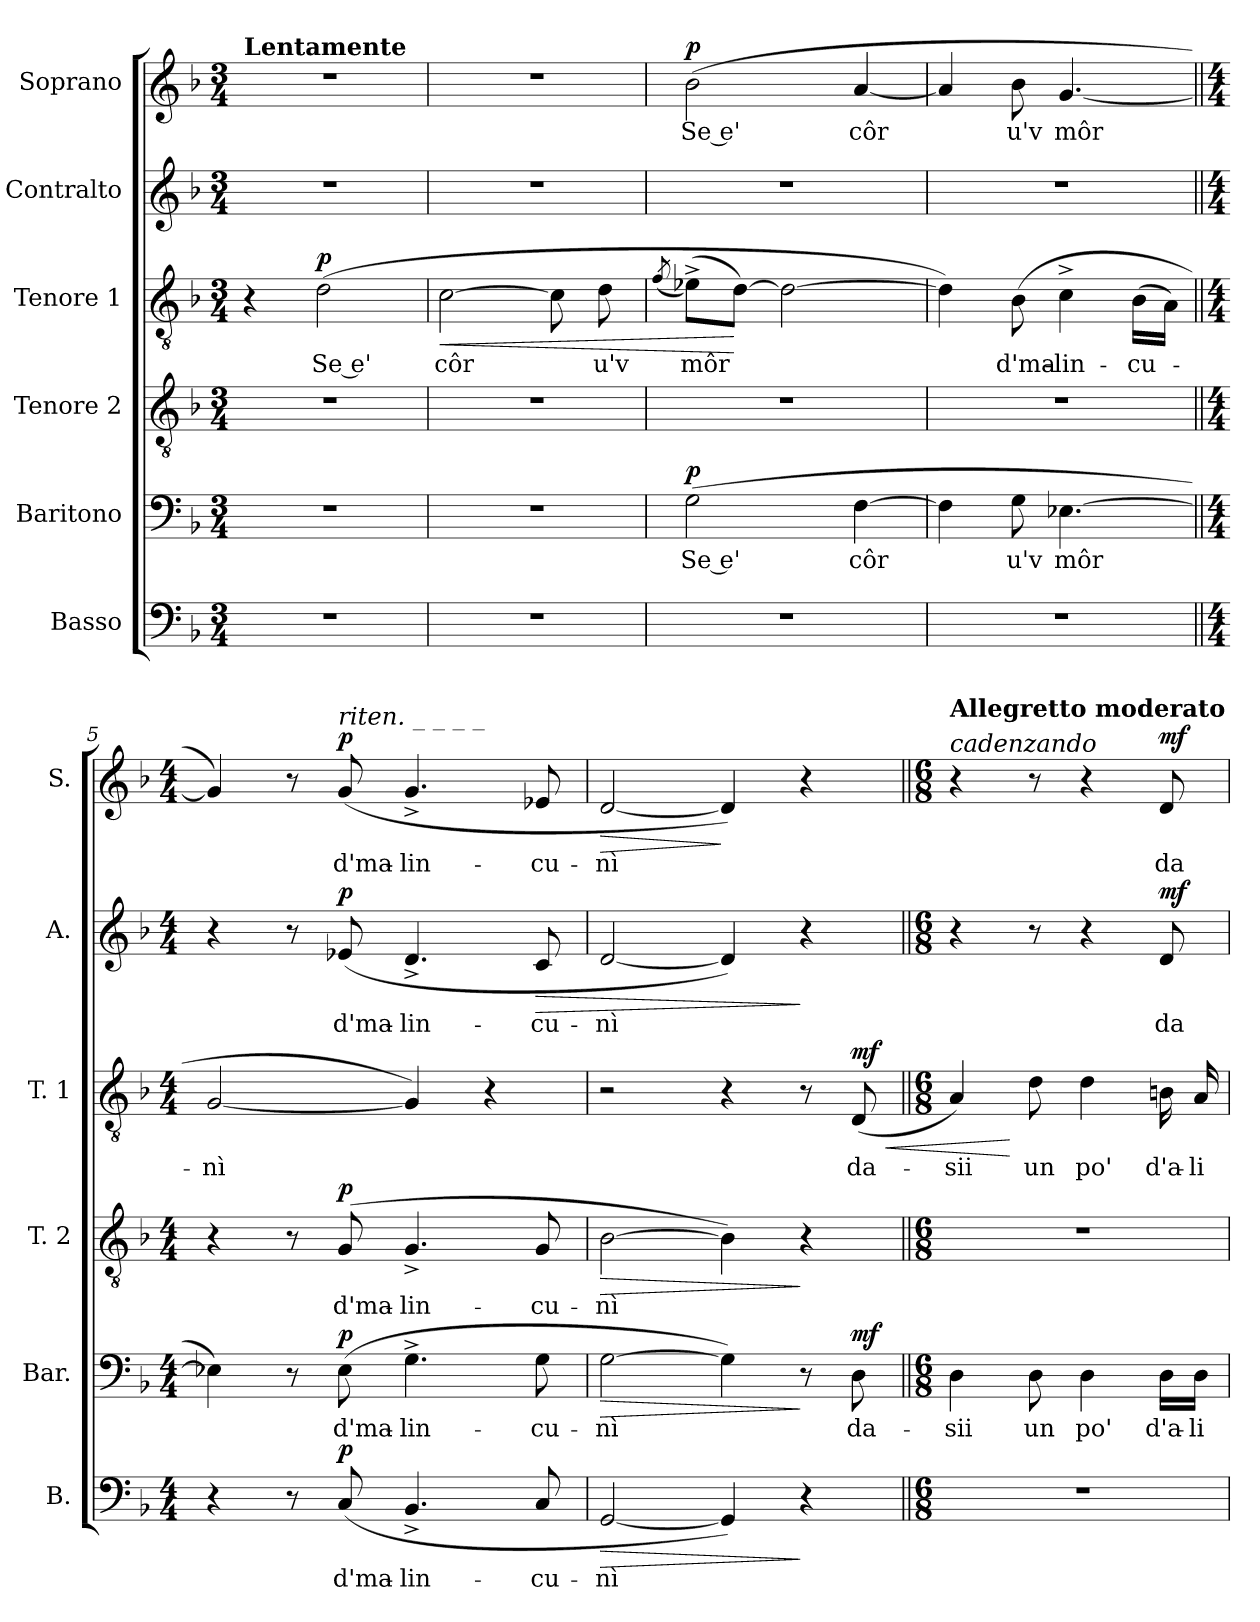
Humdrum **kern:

**kern	**text	**dynam	**kern	**text	**dynam	**kern	**text	**dynam	**kern	**text	**dynam	**kern	**text	**dynam	**kern	**text	**dynam
*part6	*part6	*part6	*part5	*part5	*part5	*part4	*part4	*part4	*part3	*part3	*part3	*part2	*part2	*part2	*part1	*part1	*part1
*staff6	*staff6	*staff6	*staff5	*staff5	*staff5	*staff4	*staff4	*staff4	*staff3	*staff3	*staff3	*staff2	*staff2	*staff2	*staff1	*staff1	*staff1
*I"Basso	*	*	*I"Baritono	*	*	*I"Tenore 2	*	*	*I"Tenore 1	*	*	*I"Contralto	*	*	*I"Soprano	*	*
*I'B.	*	*	*I'Bar.	*	*	*I'T. 2	*	*	*I'T. 1	*	*	*I'A.	*	*	*I'S.	*	*
*clefF4	*	*	*clefF4	*	*	*clefGv2	*	*	*clefGv2	*	*	*clefG2	*	*	*clefG2	*	*
*k[b-]	*	*	*k[b-]	*	*	*k[b-]	*	*	*k[b-]	*	*	*k[b-]	*	*	*k[b-]	*	*
*M3/4	*	*	*M3/4	*	*	*M3/4	*	*	*M3/4	*	*	*M3/4	*	*	*M3/4	*	*
=1	=1	=1	=1	=1	=1	=1	=1	=1	=1	=1	=1	=1	=1	=1	=1	=1	=1
!	!	!	!	!	!	!	!	!	!	!	!	!	!	!	!LO:TX:a:B:t=Lentamente	!	!
2.r	.	.	2.r	.	.	2.r	.	.	4r	.	.	2.r	.	.	2.r	.	.
!	!	!	!	!	!	!	!	!	!	!LO:LY:b	!LO:DY:a	!	!	!	!	!	!
.	.	.	.	.	.	.	.	.	(>2d\	Se e'	p	.	.	.	.	.	.
=2	=2	=2	=2	=2	=2	=2	=2	=2	=2	=2	=2	=2	=2	=2	=2	=2	=2
!	!	!	!	!	!	!	!	!	!	!LO:LY:b	!LO:HP:b	!	!	!	!	!	!
2.r	.	.	2.r	.	.	2.r	.	.	[2c\	côr	<	2.r	.	.	2.r	.	.
.	.	.	.	.	.	.	.	.	8c\]	.	.	.	.	.	.	.	.
!	!	!	!	!	!	!	!	!	!	!LO:LY:b	!	!	!	!	!	!	!
.	.	.	.	.	.	.	.	.	8d\	u'v	.	.	.	.	.	.	.
=3	=3	=3	=3	=3	=3	=3	=3	=3	=3	=3	=3	=3	=3	=3	=3	=3	=3
.	.	.	.	.	.	.	.	.	(<8qf/	.	.	.	.	.	.	.	.
!	!	!	!	!LO:LY:b	!LO:DY:a	!	!	!	!	!LO:LY:b	!	!	!	!	!	!LO:LY:b	!LO:DY:a
2.r	.	.	(>2G\	Se e'	p	2.r	.	.	(>8e-X^\L)	môr	.	2.r	.	.	(>2b-\	Se e'	p
.	.	.	.	.	.	.	.	.	[8d\J)	.	[	.	.	.	.	.	.
.	.	.	.	.	.	.	.	.	2d\_	.	.	.	.	.	.	.	.
!	!	!	!	!LO:LY:b	!	!	!	!	!	!	!	!	!	!	!	!LO:LY:b	!
.	.	.	[4F\	côr	.	.	.	.	.	.	.	.	.	.	[4a/	côr	.
=4	=4	=4	=4	=4	=4	=4	=4	=4	=4	=4	=4	=4	=4	=4	=4	=4	=4
2.r	.	.	4F\]	.	.	2.r	.	.	4d\])	.	.	2.r	.	.	4a/]	.	.
!	!	!	!	!LO:LY:b	!	!	!	!	!	!LO:LY:b	!	!	!	!	!	!LO:LY:b	!
.	.	.	8G\	u'v	.	.	.	.	(>8B-\	d'ma-	.	.	.	.	8b-\	u'v	.
!	!	!	!	!LO:LY:b	!	!	!	!	!	!LO:LY:b	!	!	!	!	!	!LO:LY:b	!
.	.	.	[4.E-X\	môr	.	.	.	.	4c^\	-lin-	.	.	.	.	[4.g/	môr	.
!	!	!	!	!	!	!	!	!	!	!LO:LY:b	!	!	!	!	!	!	!
.	.	.	.	.	.	.	.	.	(>16B-\LL	-cu-	.	.	.	.	.	.	.
.	.	.	.	.	.	.	.	.	16A\JJ)	.	.	.	.	.	.	.	.
=5||	=5||	=5||	=5||	=5||	=5||	=5||	=5||	=5||	=5||	=5||	=5||	=5||	=5||	=5||	=5||	=5||	=5||
*M4/4	*	*	*M4/4	*	*	*M4/4	*	*	*M4/4	*	*	*M4/4	*	*	*M4/4	*	*
!	!	!	!	!	!	!	!	!	!	!LO:LY:b	!	!	!	!	!	!	!
4r	.	.	4E-X\])	.	.	4r	.	.	[2G/	-nì	.	4r	.	.	4g/])	.	.
8r	.	.	8r	.	.	8r	.	.	.	.	.	8r	.	.	8r	.	.
!	!	!	!	!	!	!	!	!	!	!	!	!	!	!	!LO:TX:a:i:t=riten.  _    _    _    _	!	!
!	!LO:LY:b	!LO:DY:a	!	!LO:LY:b	!LO:DY:a	!	!LO:LY:b	!LO:DY:a	!	!	!	!	!LO:LY:b	!LO:DY:a	!	!LO:LY:b	!LO:DY:a
(>8C/	d'ma-	p	(>8E-\	d'ma-	p	(>8G/	d'ma-	p	.	.	.	(>8e-X/	d'ma-	p	(>8g/	d'ma-	p
!	!LO:LY:b	!	!	!LO:LY:b	!	!	!LO:LY:b	!	!	!	!	!	!LO:LY:b	!	!	!LO:LY:b	!
4.BB-^/	-lin-	.	4.G^\	-lin-	.	4.G^/	-lin-	.	4G/])	.	.	4.d^/	-lin-	.	4.g^/	-lin-	.
.	.	.	.	.	.	.	.	.	4r	.	.	.	.	.	.	.	.
!	!LO:LY:b	!	!	!LO:LY:b	!	!	!LO:LY:b	!	!	!	!	!	!LO:LY:b	!LO:HP:b	!	!LO:LY:b	!
8C/	-cu-	.	8G\	-cu-	.	8G/	-cu-	.	.	.	.	8c/	-cu-	>	8e-X/	-cu-	.
=6	=6	=6	=6	=6	=6	=6	=6	=6	=6	=6	=6	=6	=6	=6	=6	=6	=6
!	!LO:LY:b	!LO:HP:b	!	!LO:LY:b	!LO:HP:b	!	!LO:LY:b	!LO:HP:b	!	!	!	!	!LO:LY:b	!	!	!LO:LY:b	!LO:HP:b
[2GG/	nì	>	[2G\	nì	>	[2B-\	nì	>	2r	.	.	[2d/	-nì	.	[2d/	-nì	>
4GG/])	.	.	4G\])	.	.	4B-\])	.	.	4r	.	.	4d/])	.	.	4d/])	.	]
4r	.	]	8r	.	]	4r	.	]	8r	.	.	4r	.	]	4r	.	.
!	!	!	!	!LO:LY:b	!LO:DY:a	!	!	!	!	!LO:LY:b	!LO:HP:b	!	!	!	!	!	!
!	!	!	!	!	!	!	!	!	!	!	!LO:DY:n=1:a	!	!	!	!	!	!
.	.	.	8D\	da-	mf	.	.	.	(>8D/	da-	< mf	.	.	.	.	.	.
=7||	=7||	=7||	=7||	=7||	=7||	=7||	=7||	=7||	=7||	=7||	=7||	=7||	=7||	=7||	=7||	=7||	=7||
*M6/8	*	*	*M6/8	*	*	*M6/8	*	*	*M6/8	*	*	*M6/8	*	*	*M6/8	*	*
!	!	!	!	!	!	!	!	!	!	!	!	!	!	!	!LO:TX:a:B:t=Allegretto moderato	!	!
!	!	!	!	!	!	!	!	!	!	!	!	!	!	!	!LO:TX:a:i:t=cadenzando	!	!
!	!	!	!	!LO:LY:b	!	!	!	!	!	!LO:LY:b	!	!	!	!	!	!	!
2.r	.	.	4D\	-sii	.	2.r	.	.	4A/)	-sii	.	4r	.	.	4r	.	.
!	!	!	!	!LO:LY:b	!	!	!	!	!	!LO:LY:b	!	!	!	!	!	!	!
.	.	.	8D\	un	.	.	.	.	8d\	un	.	8r	.	.	8r	.	.
!	!	!	!	!LO:LY:b	!	!	!	!	!	!LO:LY:b	!	!	!	!	!	!	!
.	.	.	4D\	po'	.	.	.	.	4d\	po'	[	4r	.	.	4r	.	.
!	!	!	!	!LO:LY:b	!	!	!	!	!	!LO:LY:b	!	!	!LO:LY:b	!LO:DY:a	!	!LO:LY:b	!LO:DY:a
.	.	.	16D\LL	d'a-	.	.	.	.	16Bn\	d'a-	.	8d/	da-	mf	8d/	da-	mf
!	!	!	!	!LO:LY:b	!	!	!	!	!	!LO:LY:b	!	!	!	!	!	!	!
.	.	.	16D\JJ	-li-	.	.	.	.	16A/	-li-	.	.	.	.	.	.	.
=	=	=	=	=	=	=	=	=	=	=	=	=	=	=	=	=	=
*-	*-	*-	*-	*-	*-	*-	*-	*-	*-	*-	*-	*-	*-	*-	*-	*-	*-
